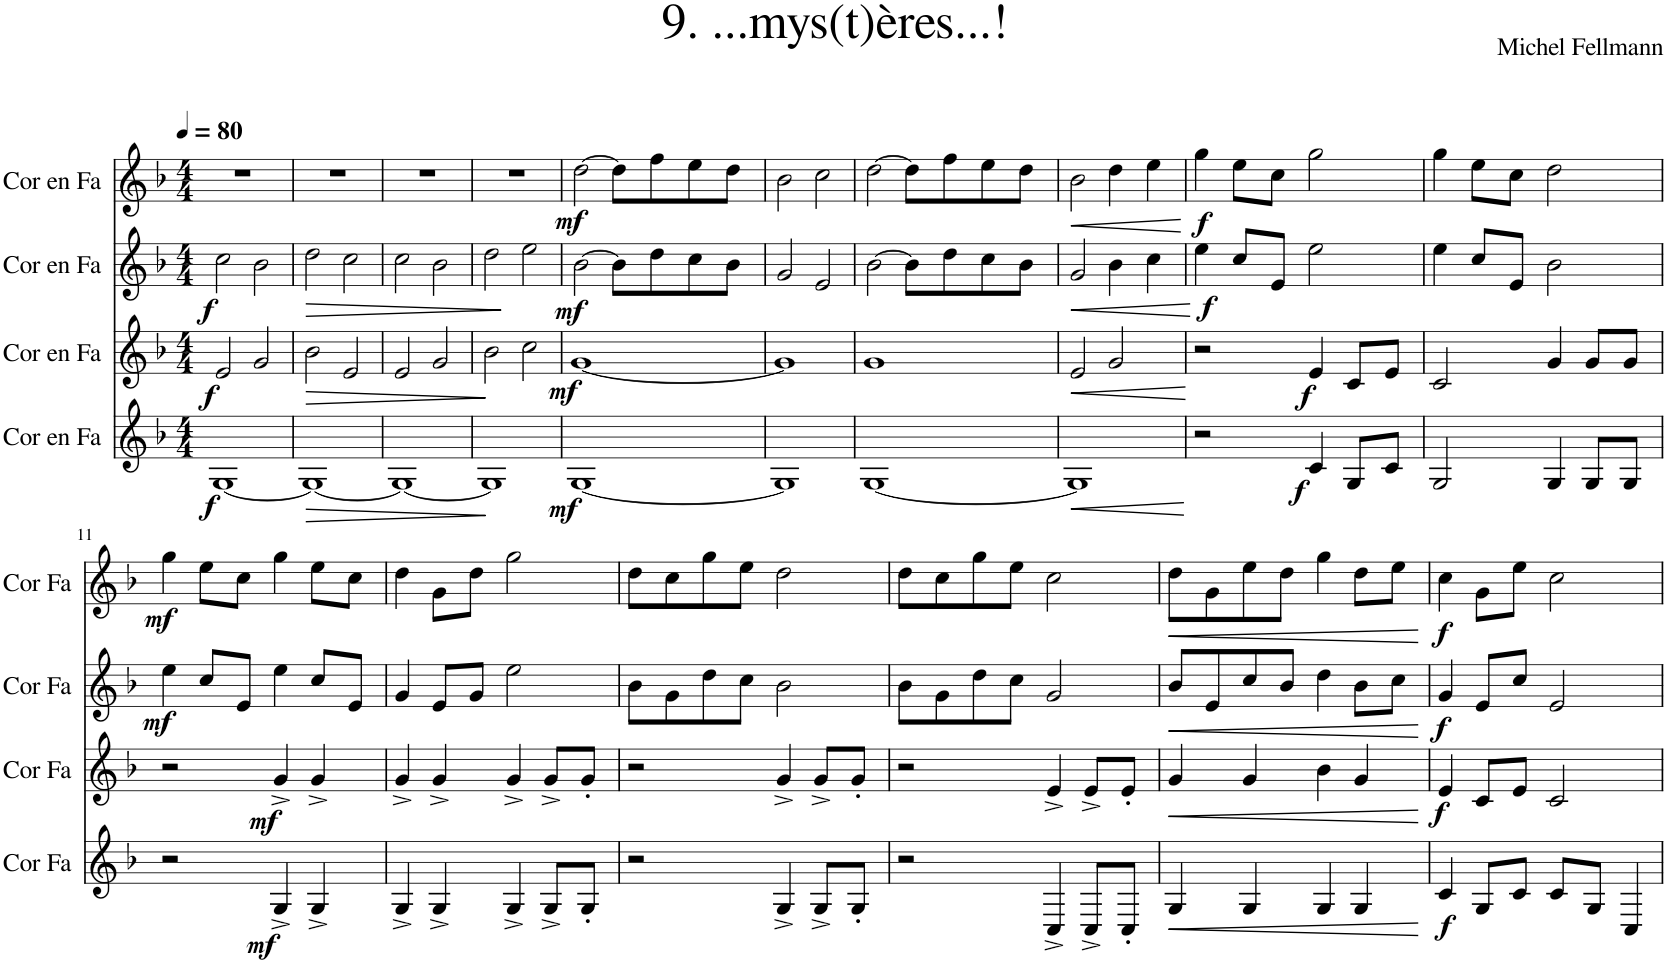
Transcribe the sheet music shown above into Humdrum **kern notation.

**kern	**dynam	**kern	**dynam	**kern	**dynam	**kern	**dynam
*part4	*part4	*part3	*part3	*part2	*part2	*part1	*part1
*staff4	*staff4	*staff3	*staff3	*staff2	*staff2	*staff1	*staff1
*I"Cor en Fa	*	*I"Cor en Fa	*	*I"Cor en Fa	*	*I"Cor en Fa	*
*I'Cor Fa	*	*I'Cor Fa	*	*I'Cor Fa	*	*I'Cor Fa	*
*clefG2	*	*clefG2	*	*clefG2	*	*clefG2	*
*Trd4c7	*	*Trd4c7	*	*Trd4c7	*	*Trd4c7	*
*k[b-]	*	*k[b-]	*	*k[b-]	*	*k[b-]	*
*M4/4	*	*M4/4	*	*M4/4	*	*M4/4	*
*MM80	*	*MM80	*	*MM80	*	*MM80	*
=1	=1	=1	=1	=1	=1	=1	=1
!	!LO:DY:b	!	!LO:DY:b	!	!LO:DY:b	!	!
[1G	f	2e/	f	2cc\	f	1r	.
.	.	2g/	.	2b-\	.	.	.
=2	=2	=2	=2	=2	=2	=2	=2
!	!LO:HP:b	!	!LO:HP:b	!	!LO:HP:b	!	!
1G_	>	2b-\	>	2dd\	>	1r	.
.	.	2e/	.	2cc\	.	.	.
.	]	.	]	.	]	.	.
=3	=3	=3	=3	=3	=3	=3	=3
1G_	.	2e/	.	2cc\	.	1r	.
.	.	2g/	.	2b-\	.	.	.
=4	=4	=4	=4	=4	=4	=4	=4
1G]	.	2b-\	.	2dd\	.	1r	.
.	.	2cc\	.	2ee\	.	.	.
=5	=5	=5	=5	=5	=5	=5	=5
!	!LO:DY:b	!	!LO:DY:b	!	!LO:DY:b	!	!LO:DY:b
[1G	mf	[1g	mf	[2b-\	mf	[2dd\	mf
.	.	.	.	8b-\L]	.	8dd\L]	.
.	.	.	.	8dd\	.	8ff\	.
.	.	.	.	8cc\	.	8ee\	.
.	.	.	.	8b-\J	.	8dd\J	.
=6	=6	=6	=6	=6	=6	=6	=6
1G]	.	1g]	.	2g/	.	2b-\	.
.	.	.	.	2e/	.	2cc\	.
=7	=7	=7	=7	=7	=7	=7	=7
[1G	.	1g	.	[2b-\	.	[2dd\	.
.	.	.	.	8b-\L]	.	8dd\L]	.
.	.	.	.	8dd\	.	8ff\	.
.	.	.	.	8cc\	.	8ee\	.
.	.	.	.	8b-\J	.	8dd\J	.
=8	=8	=8	=8	=8	=8	=8	=8
!	!LO:HP:b	!	!LO:HP:b	!	!LO:HP:b	!	!LO:HP:b
1G]	<	2e/	<	2g/	<	2b-\	<
.	.	2g/	.	4b-\	.	4dd\	.
.	.	.	.	4cc\	.	4ee\	.
.	[	.	[	.	[	.	[
=9	=9	=9	=9	=9	=9	=9	=9
!	!	!	!	!	!LO:DY:b	!	!LO:DY:b
2r	.	2r	.	4ee\	f	4gg\	f
.	.	.	.	8cc/L	.	8ee\L	.
.	.	.	.	8e/J	.	8cc\J	.
!	!LO:DY:b	!	!LO:DY:b	!	!	!	!
4c/	f	4e/	f	2ee\	.	2gg\	.
8G/L	.	8c/L	.	.	.	.	.
8c/J	.	8e/J	.	.	.	.	.
=10	=10	=10	=10	=10	=10	=10	=10
2G/	.	2c/	.	4ee\	.	4gg\	.
.	.	.	.	8cc/L	.	8ee\L	.
.	.	.	.	8e/J	.	8cc\J	.
4G/	.	4g/	.	2b-\	.	2dd\	.
8G/L	.	8g/L	.	.	.	.	.
8G/J	.	8g/J	.	.	.	.	.
!!LO:LB:g=z
=11	=11	=11	=11	=11	=11	=11	=11
!	!	!	!	!	!LO:DY:b	!	!LO:DY:b
2r	.	2r	.	4ee\	mf	4gg\	mf
.	.	.	.	8cc/L	.	8ee\L	.
.	.	.	.	8e/J	.	8cc\J	.
!	!LO:DY:b	!	!LO:DY:b	!	!	!	!
4G^/	mf	4g^/	mf	4ee\	.	4gg\	.
4G^/	.	4g^/	.	8cc/L	.	8ee\L	.
.	.	.	.	8e/J	.	8cc\J	.
=12	=12	=12	=12	=12	=12	=12	=12
4G^/	.	4g^/	.	4g/	.	4dd\	.
4G^/	.	4g^/	.	8e/L	.	8g\L	.
.	.	.	.	8g/J	.	8dd\J	.
4G^/	.	4g^/	.	2ee\	.	2gg\	.
8G^/L	.	8g^/L	.	.	.	.	.
8G'/J	.	8g'/J	.	.	.	.	.
=13	=13	=13	=13	=13	=13	=13	=13
2r	.	2r	.	8b-\L	.	8dd\L	.
.	.	.	.	8g\	.	8cc\	.
.	.	.	.	8dd\	.	8gg\	.
.	.	.	.	8cc\J	.	8ee\J	.
4G^/	.	4g^/	.	2b-\	.	2dd\	.
8G^/L	.	8g^/L	.	.	.	.	.
8G'/J	.	8g'/J	.	.	.	.	.
=14	=14	=14	=14	=14	=14	=14	=14
2r	.	2r	.	8b-\L	.	8dd\L	.
.	.	.	.	8g\	.	8cc\	.
.	.	.	.	8dd\	.	8gg\	.
.	.	.	.	8cc\J	.	8ee\J	.
4C^/	.	4e^/	.	2g/	.	2cc\	.
8C^/L	.	8e^/L	.	.	.	.	.
8C'/J	.	8e'/J	.	.	.	.	.
=15	=15	=15	=15	=15	=15	=15	=15
!	!LO:HP:b	!	!LO:HP:b	!	!LO:HP:b	!	!LO:HP:b
4G/	<	4g/	<	8b-/L	<	8dd\L	<
.	.	.	.	8e/	.	8g\	.
4G/	.	4g/	.	8cc/	.	8ee\	.
.	.	.	.	8b-/J	.	8dd\J	.
4G/	.	4b-\	.	4dd\	.	4gg\	.
4G/	.	4g/	.	8b-\L	.	8dd\L	.
.	.	.	.	8cc\J	.	8ee\J	.
.	[	.	[	.	[	.	[
=16	=16	=16	=16	=16	=16	=16	=16
!	!LO:DY:b	!	!LO:DY:b	!	!LO:DY:b	!	!LO:DY:b
4c/	f	4e/	f	4g/	f	4cc\	f
8G/L	.	8c/L	.	8e/L	.	8g\L	.
8c/J	.	8e/J	.	8cc/J	.	8ee\J	.
8c/L	.	2c/	.	2e/	.	2cc\	.
8G/J	.	.	.	.	.	.	.
4C/	.	.	.	.	.	.	.
=	=	=	=	=	=	=	=
*-	*-	*-	*-	*-	*-	*-	*-
